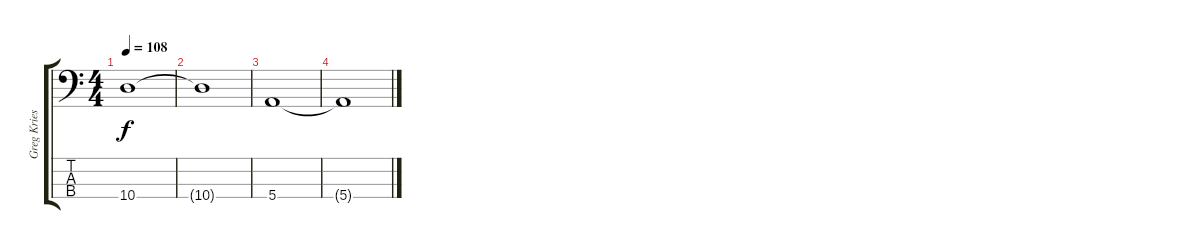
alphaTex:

\track ("Greg Kriesel - Bass" "Greg Kries") {instrument electricbassfinger}
\staff {score tabs}
\tuning (G2 D2 A1 E1) {hide}
\ts (4 4)
\tempo 108
\clef f4
\ks c
10.4.1{dy f} |
10.4{t}.1 |
5.4.1 |
5.4{t}.1
